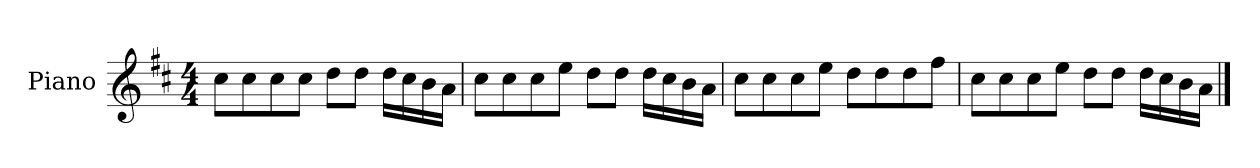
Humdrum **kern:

**kern
*part1
*staff1
*I"Piano
*I'P-no
*clefG2
*k[f#c#]
*M4/4
*MM90
=1
8cc#\L
8cc#\
8cc#\
8cc#\J
8dd\L
8dd\J
16dd\LL
16cc#\
16b\
16a\JJ
=2
8cc#\L
8cc#\
8cc#\
8ee\J
8dd\L
8dd\J
16dd\LL
16cc#\
16b\
16a\JJ
=3
8cc#\L
8cc#\
8cc#\
8ee\J
8dd\L
8dd\
8dd\
8ff#\J
=4
8cc#\L
8cc#\
8cc#\
8ee\J
8dd\L
8dd\J
16dd\LL
16cc#\
16b\
16a\JJ
==
*-
